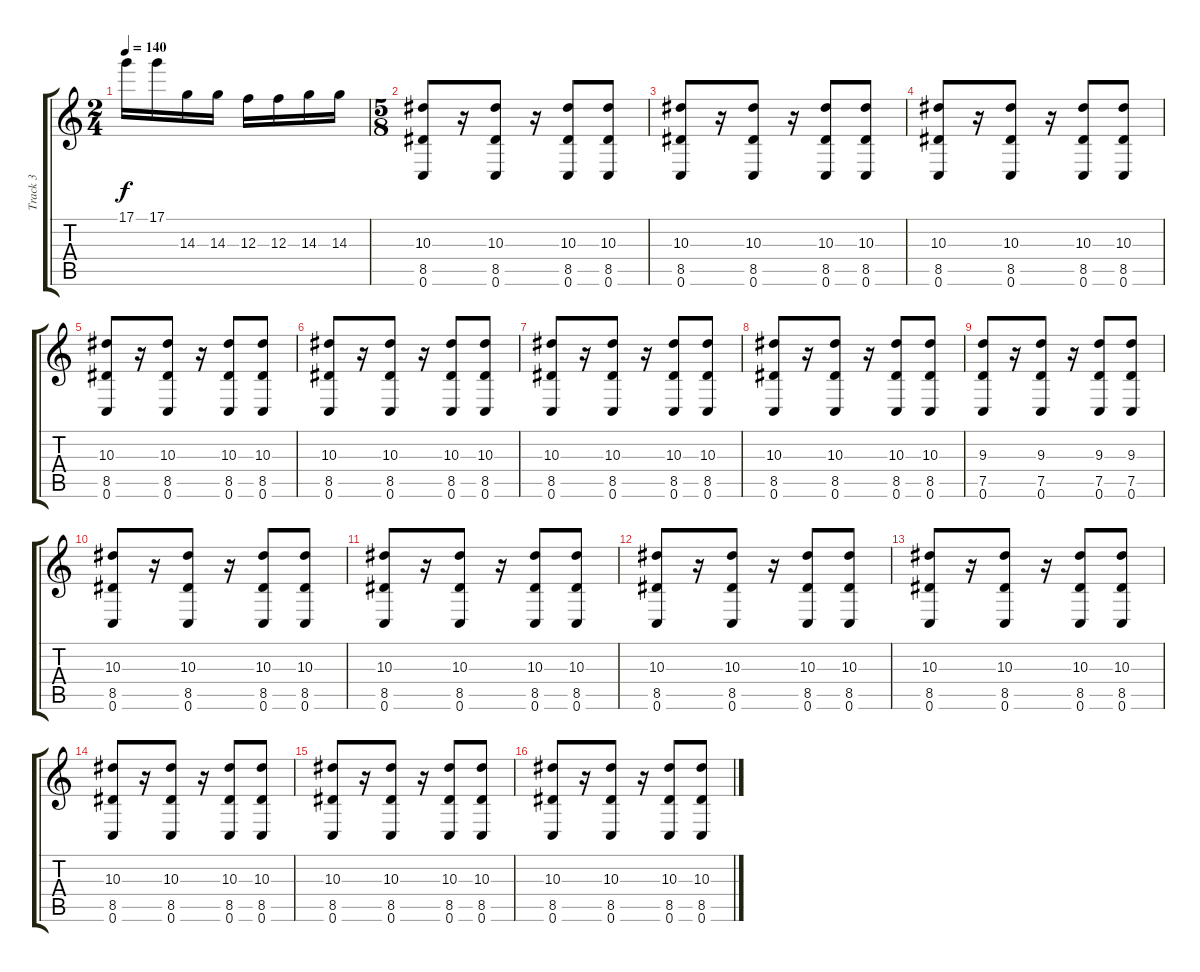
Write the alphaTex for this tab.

\track ("Track 3" "Track 3") {instrument distortionguitar}
\staff {score tabs}
\tuning (D4 A3 F3 C3 G2 C2) {hide}
\ts (2 4)
\tempo 140
\clef g2
\ks c
17.1.16{dy f instrument distortionguitar} 17.1.16 14.3.16 14.3.16 12.3.16 12.3.16 14.3.16 14.3.16 |
\ts (5 8)
(10.3 8.5 0.6).8 r.16 (10.3 8.5 0.6).8 r.16 (10.3 8.5 0.6).8 (10.3 8.5 0.6).8 |
(10.3 8.5 0.6).8 r.16 (10.3 8.5 0.6).8 r.16 (10.3 8.5 0.6).8 (10.3 8.5 0.6).8 |
(10.3 8.5 0.6).8 r.16 (10.3 8.5 0.6).8 r.16 (10.3 8.5 0.6).8 (10.3 8.5 0.6).8 |
(10.3 8.5 0.6).8 r.16 (10.3 8.5 0.6).8 r.16 (10.3 8.5 0.6).8 (10.3 8.5 0.6).8 |
(10.3 8.5 0.6).8 r.16 (10.3 8.5 0.6).8 r.16 (10.3 8.5 0.6).8 (10.3 8.5 0.6).8 |
(10.3 8.5 0.6).8 r.16 (10.3 8.5 0.6).8 r.16 (10.3 8.5 0.6).8 (10.3 8.5 0.6).8 |
(10.3 8.5 0.6).8 r.16 (10.3 8.5 0.6).8 r.16 (10.3 8.5 0.6).8 (10.3 8.5 0.6).8 |
(9.3 7.5 0.6).8 r.16 (9.3 7.5 0.6).8 r.16 (9.3 7.5 0.6).8 (9.3 7.5 0.6).8 |
(10.3 8.5 0.6).8 r.16 (10.3 8.5 0.6).8 r.16 (10.3 8.5 0.6).8 (10.3 8.5 0.6).8 |
(10.3 8.5 0.6).8 r.16 (10.3 8.5 0.6).8 r.16 (10.3 8.5 0.6).8 (10.3 8.5 0.6).8 |
(10.3 8.5 0.6).8 r.16 (10.3 8.5 0.6).8 r.16 (10.3 8.5 0.6).8 (10.3 8.5 0.6).8 |
(10.3 8.5 0.6).8 r.16 (10.3 8.5 0.6).8 r.16 (10.3 8.5 0.6).8 (10.3 8.5 0.6).8 |
(10.3 8.5 0.6).8 r.16 (10.3 8.5 0.6).8 r.16 (10.3 8.5 0.6).8 (10.3 8.5 0.6).8 |
(10.3 8.5 0.6).8 r.16 (10.3 8.5 0.6).8 r.16 (10.3 8.5 0.6).8 (10.3 8.5 0.6).8 |
(10.3 8.5 0.6).8 r.16 (10.3 8.5 0.6).8 r.16 (10.3 8.5 0.6).8 (10.3 8.5 0.6).8
